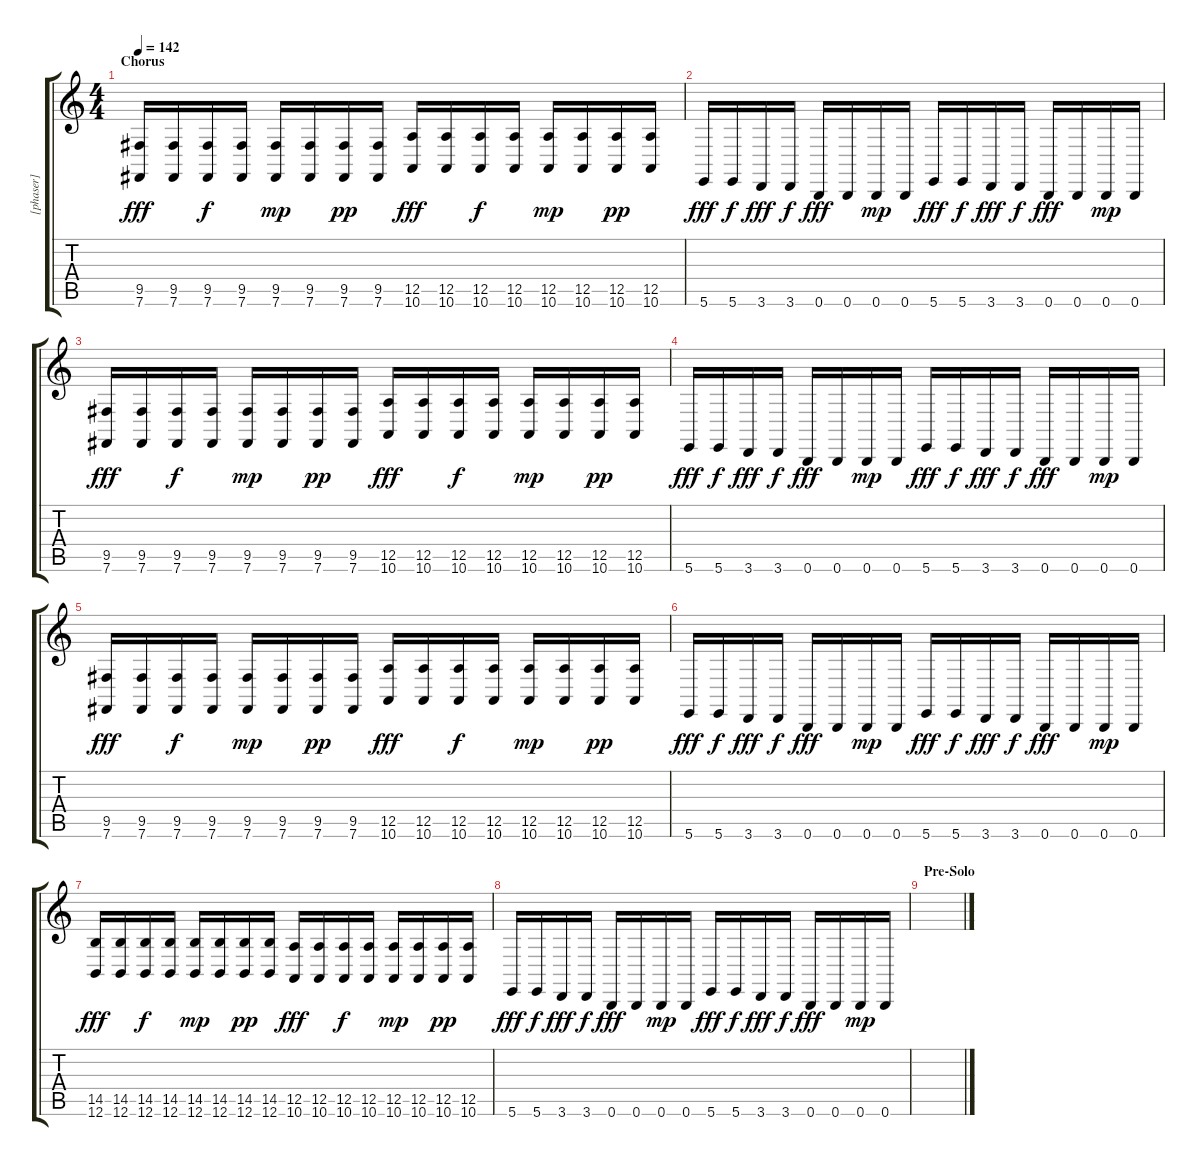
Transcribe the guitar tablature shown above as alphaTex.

\track ("[phaser]" "[phaser]") {instrument reedorgan}
\staff {score tabs}
\tuning (E4 B3 G3 D3 A2 B1) {hide}
\ts (4 4)
\section ("" "Chorus")
\tempo 142
\clef g2
\ks c
(9.5 7.6).16{dy fff instrument distortionguitar} (9.5 7.6).16 (9.5 7.6).16{dy f} (9.5 7.6).16 (9.5 7.6).16{dy mp} (9.5 7.6).16 (9.5 7.6).16{dy pp} (9.5 7.6).16 (12.5 10.6).16{dy fff} (12.5 10.6).16 (12.5 10.6).16{dy f} (12.5 10.6).16 (12.5 10.6).16{dy mp} (12.5 10.6).16 (12.5 10.6).16{dy pp} (12.5 10.6).16 |
5.6.16{dy fff} 5.6.16{dy f} 3.6.16{dy fff} 3.6.16{dy f} 0.6.16{dy fff} 0.6.16 0.6.16{dy mp} 0.6.16 5.6.16{dy fff} 5.6.16{dy f} 3.6.16{dy fff} 3.6.16{dy f} 0.6.16{dy fff} 0.6.16 0.6.16{dy mp} 0.6.16 |
(9.5 7.6).16{dy fff} (9.5 7.6).16 (9.5 7.6).16{dy f} (9.5 7.6).16 (9.5 7.6).16{dy mp} (9.5 7.6).16 (9.5 7.6).16{dy pp} (9.5 7.6).16 (12.5 10.6).16{dy fff} (12.5 10.6).16 (12.5 10.6).16{dy f} (12.5 10.6).16 (12.5 10.6).16{dy mp} (12.5 10.6).16 (12.5 10.6).16{dy pp} (12.5 10.6).16 |
5.6.16{dy fff} 5.6.16{dy f} 3.6.16{dy fff} 3.6.16{dy f} 0.6.16{dy fff} 0.6.16 0.6.16{dy mp} 0.6.16 5.6.16{dy fff} 5.6.16{dy f} 3.6.16{dy fff} 3.6.16{dy f} 0.6.16{dy fff} 0.6.16 0.6.16{dy mp} 0.6.16 |
(9.5 7.6).16{dy fff} (9.5 7.6).16 (9.5 7.6).16{dy f} (9.5 7.6).16 (9.5 7.6).16{dy mp} (9.5 7.6).16 (9.5 7.6).16{dy pp} (9.5 7.6).16 (12.5 10.6).16{dy fff} (12.5 10.6).16 (12.5 10.6).16{dy f} (12.5 10.6).16 (12.5 10.6).16{dy mp} (12.5 10.6).16 (12.5 10.6).16{dy pp} (12.5 10.6).16 |
5.6.16{dy fff} 5.6.16{dy f} 3.6.16{dy fff} 3.6.16{dy f} 0.6.16{dy fff} 0.6.16 0.6.16{dy mp} 0.6.16 5.6.16{dy fff} 5.6.16{dy f} 3.6.16{dy fff} 3.6.16{dy f} 0.6.16{dy fff} 0.6.16 0.6.16{dy mp} 0.6.16 |
(14.5 12.6).16{dy fff} (14.5 12.6).16 (14.5 12.6).16{dy f} (14.5 12.6).16 (14.5 12.6).16{dy mp} (14.5 12.6).16 (14.5 12.6).16{dy pp} (14.5 12.6).16 (12.5 10.6).16{dy fff} (12.5 10.6).16 (12.5 10.6).16{dy f} (12.5 10.6).16 (12.5 10.6).16{dy mp} (12.5 10.6).16 (12.5 10.6).16{dy pp} (12.5 10.6).16 |
5.6.16{dy fff} 5.6.16{dy f} 3.6.16{dy fff} 3.6.16{dy f} 0.6.16{dy fff} 0.6.16 0.6.16{dy mp} 0.6.16 5.6.16{dy fff} 5.6.16{dy f} 3.6.16{dy fff} 3.6.16{dy f} 0.6.16{dy fff} 0.6.16 0.6.16{dy mp} 0.6.16 |
\section ("" "Pre-Solo")
